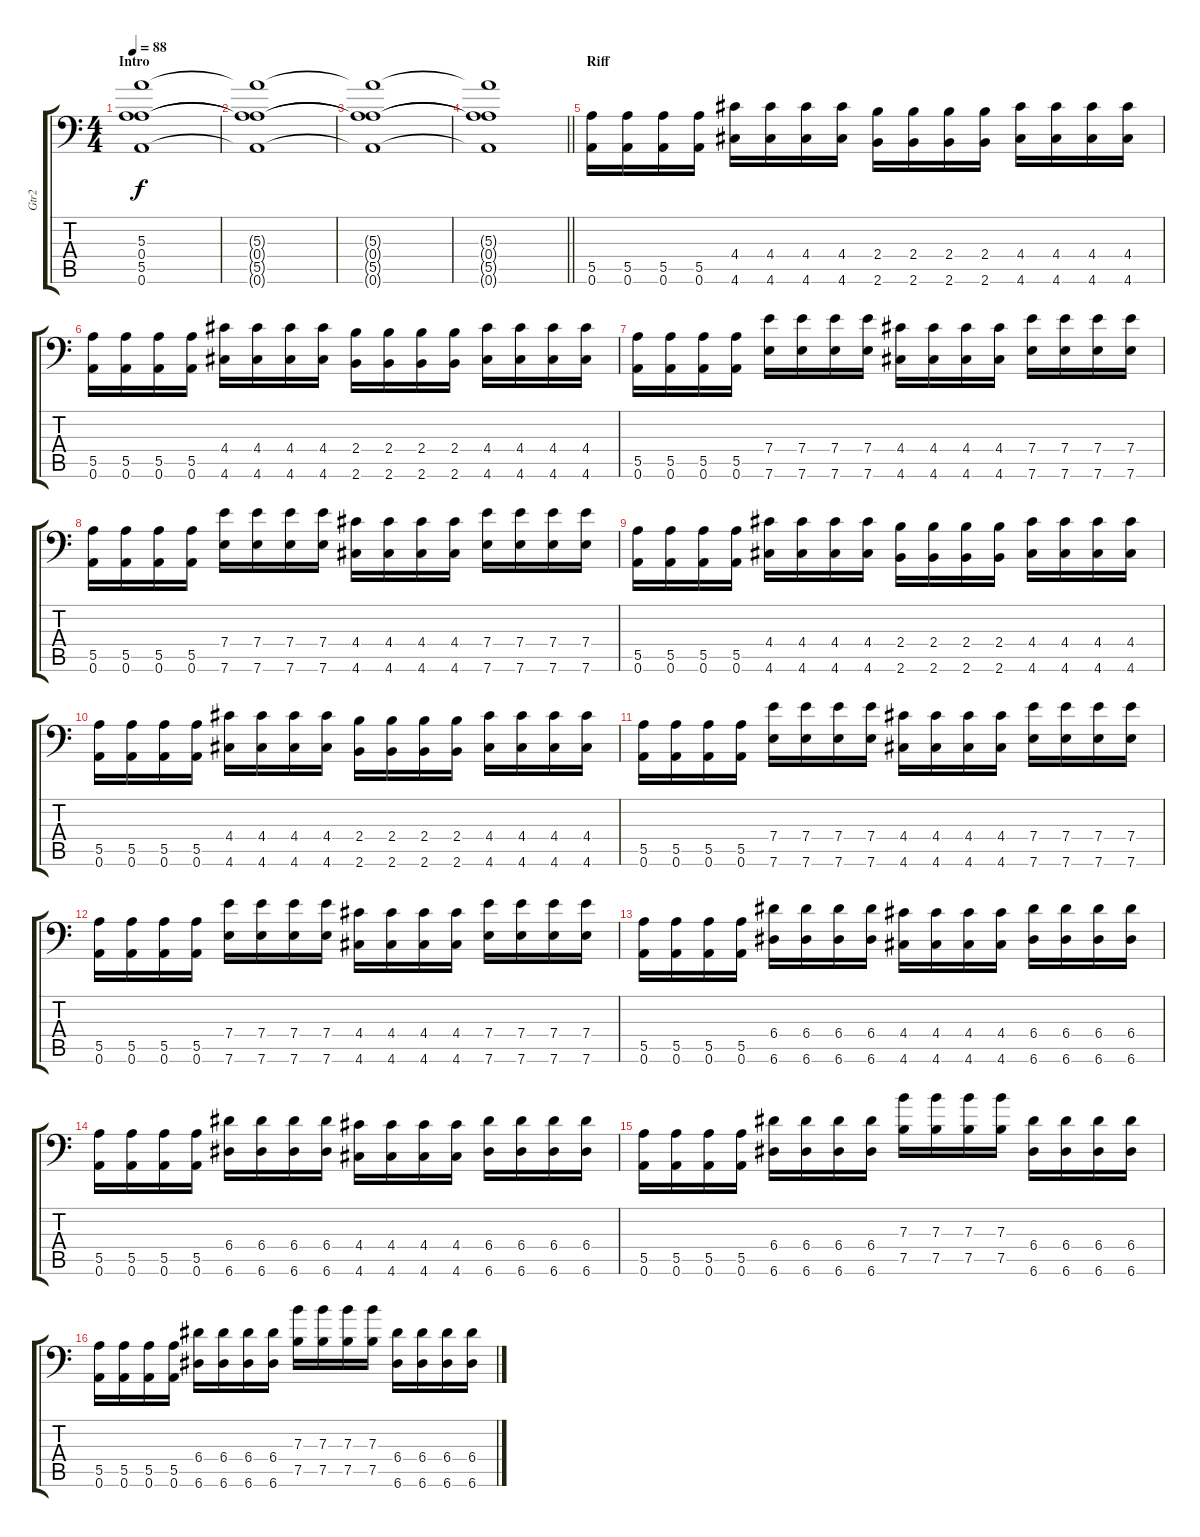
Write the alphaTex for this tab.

\track ("Gtr2" "Gtr2") {instrument distortionguitar}
\staff {score tabs}
\tuning (Db4 A3 E3 A2 E2 A1) {hide}
\ts (4 4)
\section ("" "Intro")
\tempo 88
\clef f4
\ks c
(5.3 0.4 5.5 0.6).1{dy f instrument distortionguitar} |
(5.3{t} 0.4{t} 5.5{t} 0.6{t}).1 |
(5.3{t} 0.4{t} 5.5{t} 0.6{t}).1 |
\barLineRight lightlight
(5.3{t} 0.4{t} 5.5{t} 0.6{t}).1 |
\section ("" "Riff")
(5.5 0.6).16 (5.5 0.6).16 (5.5 0.6).16 (5.5 0.6).16 (4.4 4.6).16 (4.4 4.6).16 (4.4 4.6).16 (4.4 4.6).16 (2.4 2.6).16 (2.4 2.6).16 (2.4 2.6).16 (2.4 2.6).16 (4.4 4.6).16 (4.4 4.6).16 (4.4 4.6).16 (4.4 4.6).16 |
(5.5 0.6).16 (5.5 0.6).16 (5.5 0.6).16 (5.5 0.6).16 (4.4 4.6).16 (4.4 4.6).16 (4.4 4.6).16 (4.4 4.6).16 (2.4 2.6).16 (2.4 2.6).16 (2.4 2.6).16 (2.4 2.6).16 (4.4 4.6).16 (4.4 4.6).16 (4.4 4.6).16 (4.4 4.6).16 |
(5.5 0.6).16 (5.5 0.6).16 (5.5 0.6).16 (5.5 0.6).16 (7.4 7.6).16 (7.4 7.6).16 (7.4 7.6).16 (7.4 7.6).16 (4.4 4.6).16 (4.4 4.6).16 (4.4 4.6).16 (4.4 4.6).16 (7.4 7.6).16 (7.4 7.6).16 (7.4 7.6).16 (7.4 7.6).16 |
(5.5 0.6).16 (5.5 0.6).16 (5.5 0.6).16 (5.5 0.6).16 (7.4 7.6).16 (7.4 7.6).16 (7.4 7.6).16 (7.4 7.6).16 (4.4 4.6).16 (4.4 4.6).16 (4.4 4.6).16 (4.4 4.6).16 (7.4 7.6).16 (7.4 7.6).16 (7.4 7.6).16 (7.4 7.6).16 |
(5.5 0.6).16 (5.5 0.6).16 (5.5 0.6).16 (5.5 0.6).16 (4.4 4.6).16 (4.4 4.6).16 (4.4 4.6).16 (4.4 4.6).16 (2.4 2.6).16 (2.4 2.6).16 (2.4 2.6).16 (2.4 2.6).16 (4.4 4.6).16 (4.4 4.6).16 (4.4 4.6).16 (4.4 4.6).16 |
(5.5 0.6).16 (5.5 0.6).16 (5.5 0.6).16 (5.5 0.6).16 (4.4 4.6).16 (4.4 4.6).16 (4.4 4.6).16 (4.4 4.6).16 (2.4 2.6).16 (2.4 2.6).16 (2.4 2.6).16 (2.4 2.6).16 (4.4 4.6).16 (4.4 4.6).16 (4.4 4.6).16 (4.4 4.6).16 |
(5.5 0.6).16 (5.5 0.6).16 (5.5 0.6).16 (5.5 0.6).16 (7.4 7.6).16 (7.4 7.6).16 (7.4 7.6).16 (7.4 7.6).16 (4.4 4.6).16 (4.4 4.6).16 (4.4 4.6).16 (4.4 4.6).16 (7.4 7.6).16 (7.4 7.6).16 (7.4 7.6).16 (7.4 7.6).16 |
(5.5 0.6).16 (5.5 0.6).16 (5.5 0.6).16 (5.5 0.6).16 (7.4 7.6).16 (7.4 7.6).16 (7.4 7.6).16 (7.4 7.6).16 (4.4 4.6).16 (4.4 4.6).16 (4.4 4.6).16 (4.4 4.6).16 (7.4 7.6).16 (7.4 7.6).16 (7.4 7.6).16 (7.4 7.6).16 |
(5.5 0.6).16 (5.5 0.6).16 (5.5 0.6).16 (5.5 0.6).16 (6.4 6.6).16 (6.4 6.6).16 (6.4 6.6).16 (6.4 6.6).16 (4.4 4.6).16 (4.4 4.6).16 (4.4 4.6).16 (4.4 4.6).16 (6.4 6.6).16 (6.4 6.6).16 (6.4 6.6).16 (6.4 6.6).16 |
(5.5 0.6).16 (5.5 0.6).16 (5.5 0.6).16 (5.5 0.6).16 (6.4 6.6).16 (6.4 6.6).16 (6.4 6.6).16 (6.4 6.6).16 (4.4 4.6).16 (4.4 4.6).16 (4.4 4.6).16 (4.4 4.6).16 (6.4 6.6).16 (6.4 6.6).16 (6.4 6.6).16 (6.4 6.6).16 |
(5.5 0.6).16 (5.5 0.6).16 (5.5 0.6).16 (5.5 0.6).16 (6.4 6.6).16 (6.4 6.6).16 (6.4 6.6).16 (6.4 6.6).16 (7.3 7.5).16 (7.3 7.5).16 (7.3 7.5).16 (7.3 7.5).16 (6.4 6.6).16 (6.4 6.6).16 (6.4 6.6).16 (6.4 6.6).16 |
(5.5 0.6).16 (5.5 0.6).16 (5.5 0.6).16 (5.5 0.6).16 (6.4 6.6).16 (6.4 6.6).16 (6.4 6.6).16 (6.4 6.6).16 (7.3 7.5).16 (7.3 7.5).16 (7.3 7.5).16 (7.3 7.5).16 (6.4 6.6).16 (6.4 6.6).16 (6.4 6.6).16 (6.4 6.6).16
